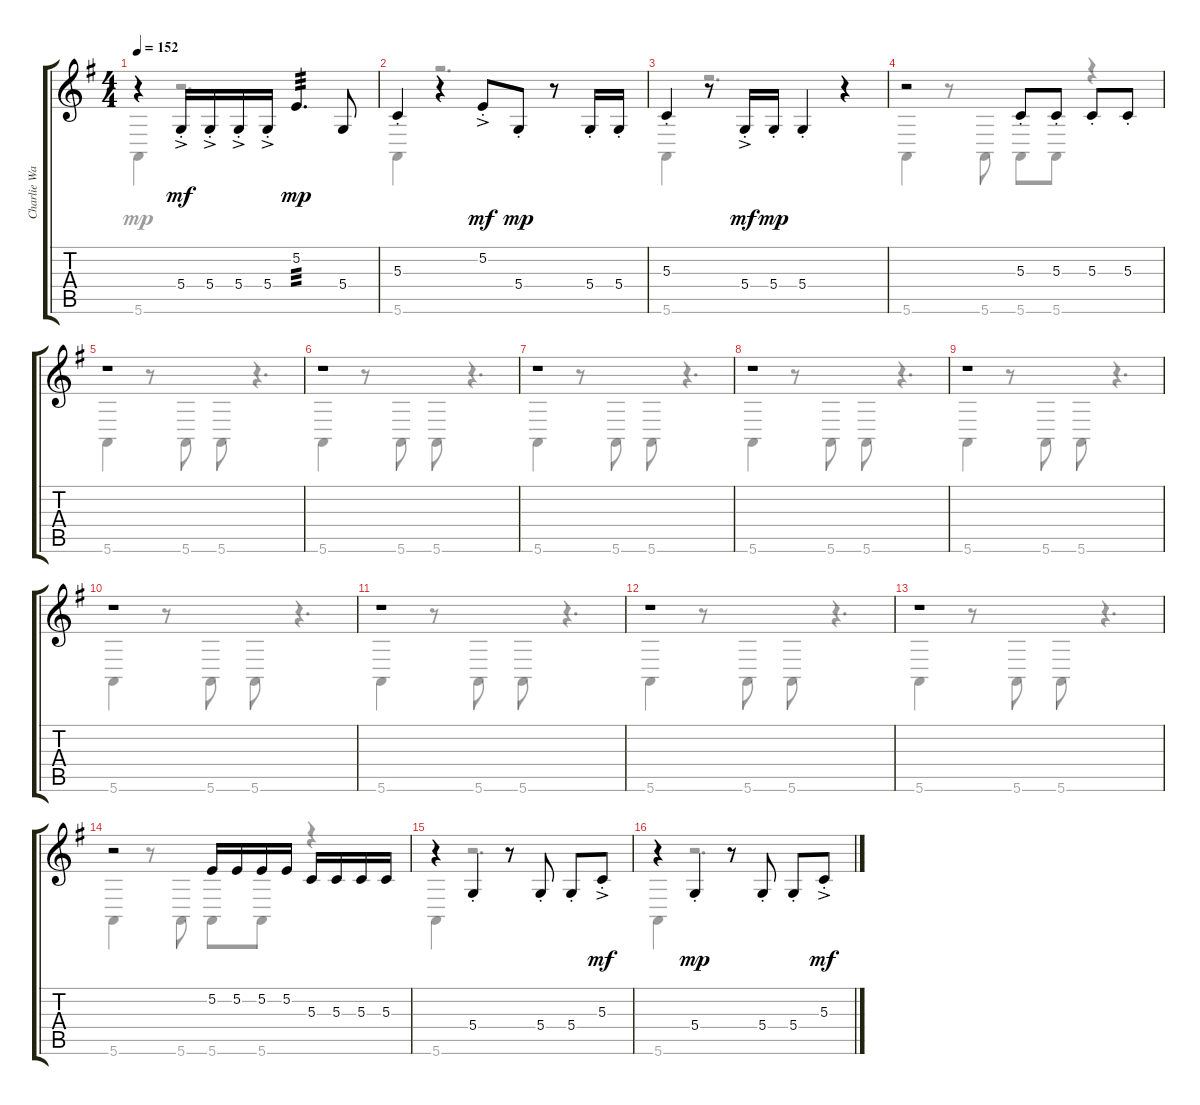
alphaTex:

\track ("Charlie Watts - Drums & Rocky Dixon - Co" "Charlie Wa") {instrument melodictom}
\staff {score tabs}
\tuning (E4 B3 G3 D3 A2 E2) {hide}
\voice
\ts (4 4)
\tempo 152
\clef g2
\ks g
r.4{dy mf} 5.4{ac st}.16 5.4{ac st}.16 5.4{ac st}.16 5.4{ac st}.16 5.2.4{d tp 3 dy mp} 5.4.8 |
5.3{st}.4 r.4 5.2{ac st}.8{dy mf} 5.4{st}.8{dy mp} r.8 5.4{st}.16 5.4{st}.16 |
5.3{st}.4 r.8 5.4{ac st}.16{dy mf} 5.4{st}.16{dy mp} 5.4{st}.4 r.4 |
r.2 5.3{st}.8 5.3{st}.8 5.3{st}.8 5.3{st}.8 |
r.1 |
r.1 |
r.1 |
r.1 |
r.1 |
r.1 |
r.1 |
r.1 |
r.1 |
r.2 5.2.16 5.2.16 5.2.16 5.2.16 5.3.16 5.3.16 5.3.16 5.3.16 |
r.4 5.4{st}.4 r.8 5.4{st}.8 5.4{st}.8 5.3{ac st}.8{dy mf} |
r.4 5.4{st}.4{dy mp} r.8 5.4{st}.8 5.4{st}.8 5.3{ac st}.8{dy mf}
\voice
\clef g2
\ottava regular
\simile none
\ks g
5.6.4{dy mp} r.2{d} |
5.6.4 r.2{d} |
5.6.4 r.2{d} |
5.6.4 r.8 5.6.8 5.6.8 5.6.8 r.4 |
5.6.4 r.8 5.6.8 5.6.8 r.4{d} |
5.6.4 r.8 5.6.8 5.6.8 r.4{d} |
5.6.4 r.8 5.6.8 5.6.8 r.4{d} |
5.6.4 r.8 5.6.8 5.6.8 r.4{d} |
5.6.4 r.8 5.6.8 5.6.8 r.4{d} |
5.6.4 r.8 5.6.8 5.6.8 r.4{d} |
5.6.4 r.8 5.6.8 5.6.8 r.4{d} |
5.6.4 r.8 5.6.8 5.6.8 r.4{d} |
5.6.4 r.8 5.6.8 5.6.8 r.4{d} |
5.6.4 r.8 5.6.8 5.6.8 5.6.8 r.4 |
5.6.4 r.2{d} |
5.6.4 r.2{d}
